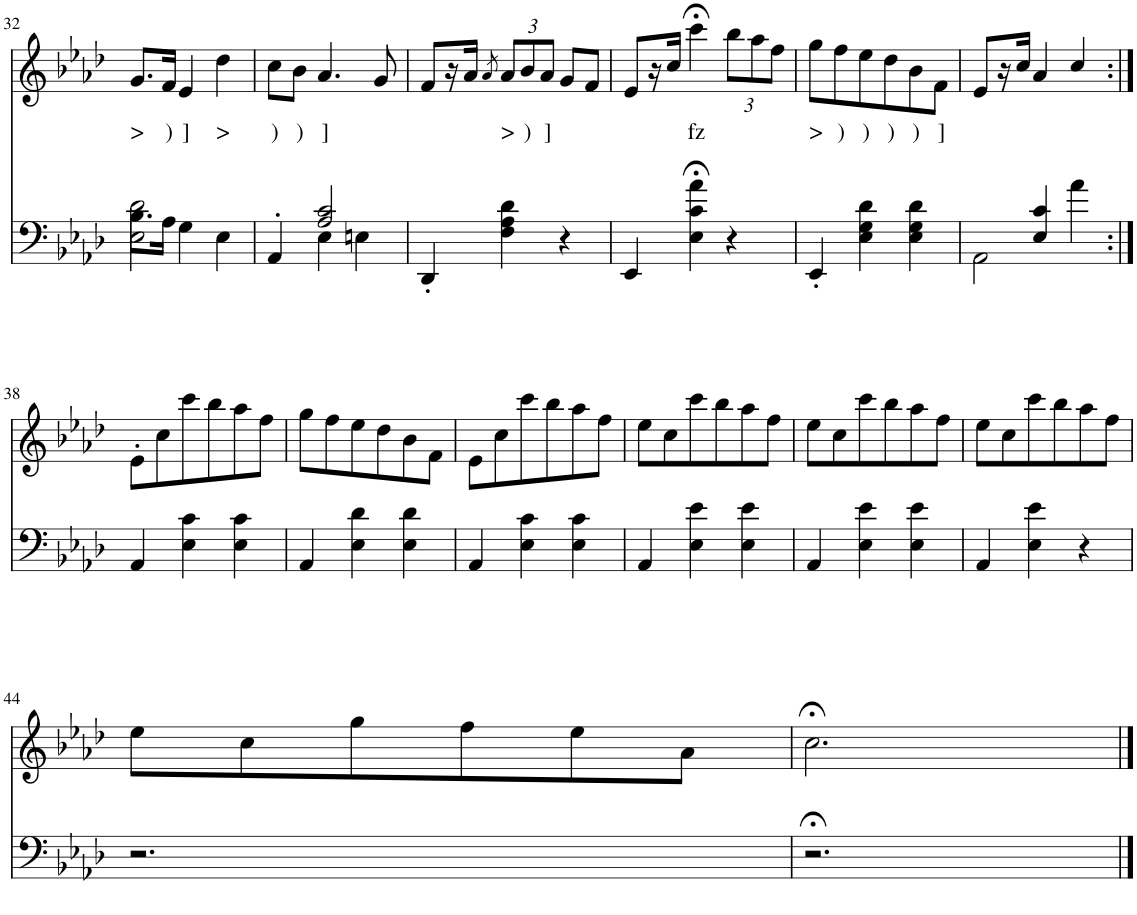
**kern	**kern	**text
*part2	*part1	*part1
*staff2	*staff1	*staff1
*I"piano	*I"piano	*
*I'Pno	*I'Pno	*
!!LO:PB:g=z
*clefF4	*clefG2	*
*k[b-e-a-d-]	*k[b-e-a-d-]	*
*A-:	*A-:	*
*M3/4	*M3/4	*
=32	=32	=32
*^	*	*
!	!	!	!LO:LY:b
2E-\ 2d-\	8.B-\L	8.g/L	>
!	!	!	!LO:LY:b
.	16A-\Jk	16f/Jk	)
!	!	!	!LO:LY:b
.	4G\	4e-/	]
!	!	!	!LO:LY:b
4ryy	4E-\	4dd-\	>
=33	=33	=33	=33
!	!	!	!LO:LY:b
4ryy	4AA-'/	8cc\L	)
!	!	!	!LO:LY:b
.	.	8b-\J	)
!	!	!	!LO:LY:b
2A-/ 2c/	4E-\	4.a-/	]
.	4En\	.	.
.	.	8g/	.
*v	*v	*	*
=34	=34	=34
4DD-'/	8f/L	.
.	16r	.
.	16a-/JJ	.
.	8qa-/	.
*	*Xbrackettup	*
!	!	!LO:LY:b
4F\ 4A-\ 4d-\	12a-/L	>
!	!	!LO:LY:b
.	12b-/	)
!	!	!LO:LY:b
.	12a-/J	]
4r	8g/L	.
.	8f/J	.
=35	=35	=35
4EE-/	8e-/L	.
.	16r	.
.	16cc/JJ	.
!	!	!LO:LY:b
4E-\;< 4c\;< 4a-\;<	4ccc;<\	fz
4r	12bb-\L	.
.	12aa-\	.
.	12ff\J	.
=36	=36	=36
!	!	!LO:LY:b
4EE-'/	8gg\L	>
!	!	!LO:LY:b
.	8ff\	)
!	!	!LO:LY:b
4E-\ 4G\ 4d-\	8ee-\	)
!	!	!LO:LY:b
.	8dd-\	)
!	!	!LO:LY:b
4E-\ 4G\ 4d-\	8b-\	)
!	!	!LO:LY:b
.	8f\J	]
=37	=37	=37
*^	*	*
4ryy	2AA-\	8e-/L	.
.	.	16r	.
.	.	16cc/JJ	.
4E-/ 4c/	.	4a-/	.
4a-\	4ryy	4cc/	.
*v	*v	*	*
!!LO:LB:g=z
=38:|!	=38:|!	=38:|!
4AA-/	8e-'\L	.
.	8cc\	.
4E-\ 4c\	8ccc\	.
.	8bb-\	.
4E-\ 4c\	8aa-\	.
.	8ff\J	.
=39	=39	=39
4AA-/	8gg\L	.
.	8ff\	.
4E-\ 4d-\	8ee-\	.
.	8dd-\	.
4E-\ 4d-\	8b-\	.
.	8f\J	.
=40	=40	=40
4AA-/	8e-\L	.
.	8cc\	.
4E-\ 4c\	8ccc\	.
.	8bb-\	.
4E-\ 4c\	8aa-\	.
.	8ff\J	.
=41	=41	=41
4AA-/	8ee-\L	.
.	8cc\	.
4E-\ 4e-\	8ccc\	.
.	8bb-\	.
4E-\ 4e-\	8aa-\	.
.	8ff\J	.
=42	=42	=42
4AA-/	8ee-\L	.
.	8cc\	.
4E-\ 4e-\	8ccc\	.
.	8bb-\	.
4E-\ 4e-\	8aa-\	.
.	8ff\J	.
=43	=43	=43
4AA-/	8ee-\L	.
.	8cc\	.
4E-\ 4e-\	8ccc\	.
.	8bb-\	.
4r	8aa-\	.
.	8ff\J	.
!!LO:LB:g=z
=44	=44	=44
2.r	8ee-\L	.
.	8cc\	.
.	8gg\	.
.	8ff\	.
.	8ee-\	.
.	8a-\J	.
=45	=45	=45
2.r;<	2.cc;<\	.
==	==	==
*-	*-	*-
